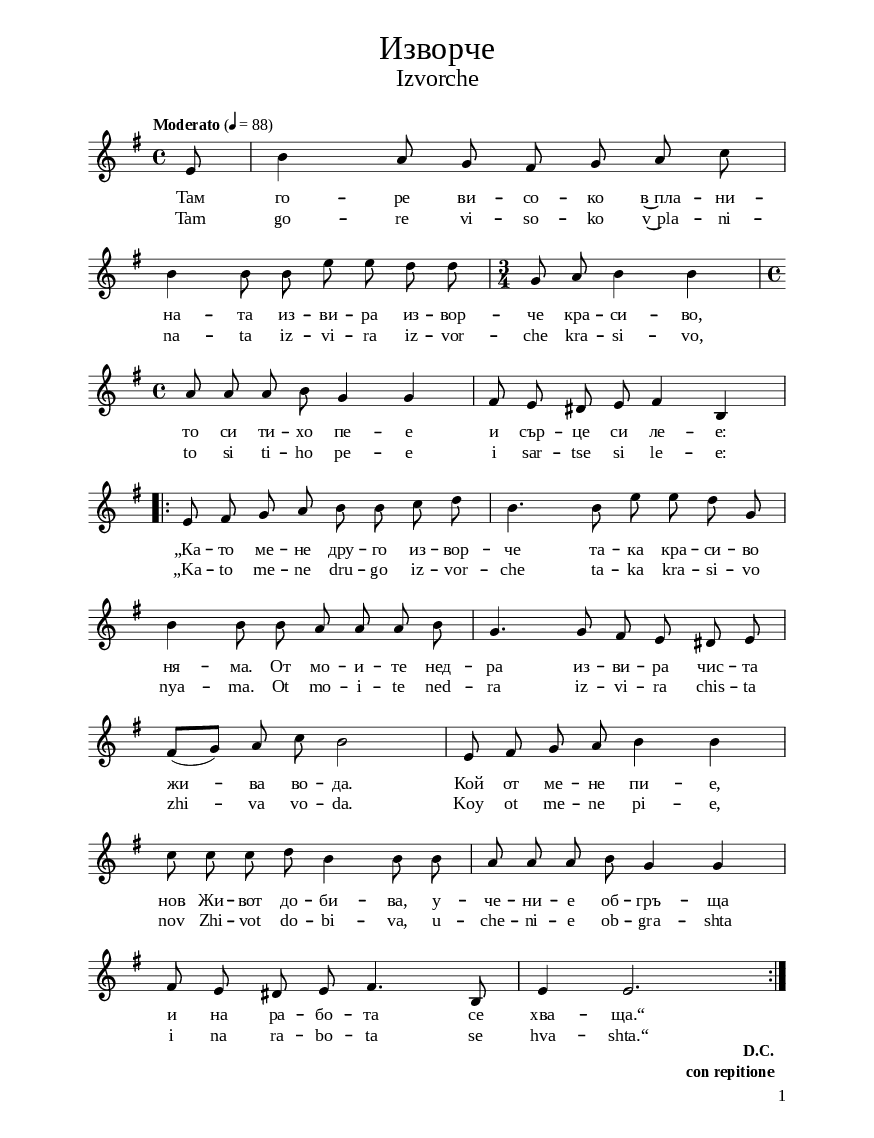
\version "2.24.0"

% include paper part and global functions
\include "include/globals.ily"

\bookpart {
  \include "include/bookpart-paper.ily"
  \score {
    \include "include/score-layout.ily"

    \new Voice \absolute {
      \clef treble
      \key g \major
      \time 4/4
      \tempoFunc "Moderato" 4 "88"
      \autoBeamOff
      \partial 8
      e'8 | % 2
      b'4  a'8  g'8  fis'8  g'8
      a'8 c''8 \break | % 3
      b'4 b'8 b'8 e''8
      e''8 d''8 d''8 | % 4
      \time 3/4  | % 4
      g'8  a'8 b'4 b'4 \break | % 5
      \time 4/4  | % 5
      a'8  a'8  a'8 b'8  g'4
      g'4 | % 6
      fis'8  e'8  dis'8  e'8  fis'4
      b4 \break | % 7
      \repeat volta 2 {
        e'8  fis'8  g'8  a'8 b'8
        b'8 c''8 d''8 | % 8
        b'4. b'8 e''8 e''8
        d''8  g'8 \break | % 9
        b'4 b'8 b'8  a'8  a'8
        a'8 b'8 |
        g'4.  g'8  fis'8  e'8  dis'8
        e'8 \break | % 11
        fis'8 ( [  g'8 ] )   a'8 c''8
        b'2 | % 12
        e'8  fis'8  g'8  a'8 b'4
        b'4 \break | % 13
        c''8 c''8 c''8 d''8
        b'4 b'8 b'8 | % 14
        a'8  a'8  a'8 b'8  g'4
        g'4 \break | % 15
        fis'8  e'8  dis'8  e'8  fis'4.
        b8 | % 16
        e'4  e'2.
      }
    }

    \addlyrics {
      Там го -- ре ви -- со -- ко в~пла
      -- ни -- на -- та из -- ви -- ра из --
      вор -- че кра -- си -- во, то си
      ти -- хо пе -- е и сър -- це си
      ле -- е: „Ка -- то ме -- не дру --
      го из -- вор -- че та -- ка кра --
      си -- во ня -- ма. От мо -- и -- те
      нед -- ра из -- ви -- ра чис -- та
      жи -- ва во -- да. Кой от ме --
      не пи -- е, нов Жи -- вот до -- би
      -- ва, у -- че -- ни -- е об -- гръ --
      ща и на ра -- бо -- та се хва --
      ща.“}
      \addlyrics {
        Tam go -- re vi -- so -- ko v~pla
        -- ni -- na -- ta iz -- vi -- ra iz --
        vor -- che kra -- si -- vo, to si
        ti -- ho pe -- e i sar -- tse si
        le -- e: „Ka -- to me -- ne dru --
        go iz -- vor -- che ta -- ka kra --
        si -- vo nya -- ma. Ot mo -- i -- te
        ned -- ra iz -- vi -- ra chis -- ta
        zhi -- va vo -- da. Koy ot me --
        ne pi -- e, nov Zhi -- vot do -- bi
        -- va, u -- che -- ni -- e ob -- gra --
        shta i na ra -- bo -- ta se hva --
        shta.“}


        \header {
          title = \titleFunc "Изворче" "Izvorche"
        }

        \midi{}
      } % score

      \markup \dc-two "D.C." "con repitione"
     \pageBreak

      % include foreign translation(s) of the song
       \version "2.24.0"

\markup \fill-line { \fontsize #deTitleFontSize "Quellchen" }
\markup \null
\markup \null
\markup \fontsize #deCoupletFontSize {
  \hspace #16
  \override #`(baseline-skip . ,deCoupletBaselineSkip)

  \column {
  
 \line { " "Dort oben, hoch im Gebirge,}

 \line { " "entspringt ein schönes Quellchen;}

 \line { " "es singt leise und gießt sein Herz aus:}

 \line { " "Es gibt kein anderes kleines, }

 \line { " "so schönes Quellchen wie mich. }

 \line { " "Aus meinen Tiefen }

 \line { " "entspringt reines und belebendes Wasser.}

 \line { " "Wer von meinem Wasser trinkt, }

 \line { " "gewinnt das neue Leben,}

 \line { " "er umarmt die Lehre }

 \line { " "und macht sich an die Arbeit.}
  }
}


    } % bookpart


